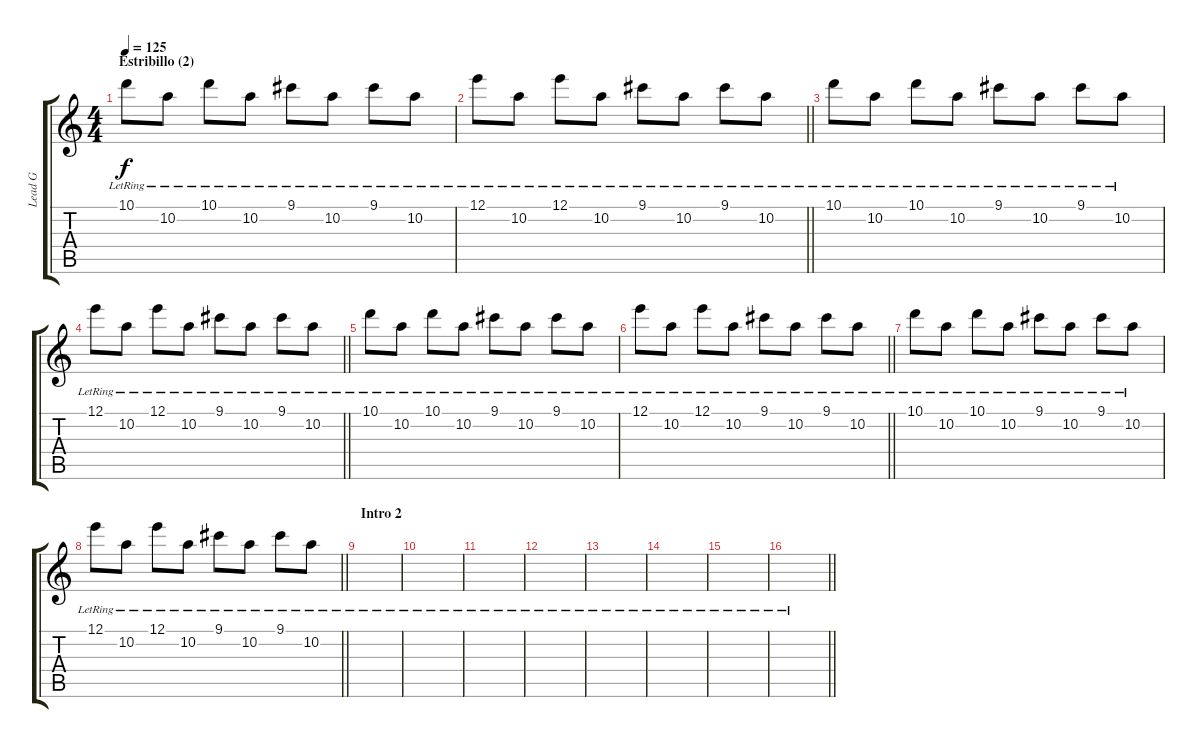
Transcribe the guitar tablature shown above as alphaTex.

\track ("Lead G" "Lead G") {instrument distortionguitar}
\staff {score tabs}
\tuning (E4 B3 G3 D3 A2 E2) {hide}
\ts (4 4)
\section ("" "Estribillo (2)")
\tempo 125
\clef g2
\ks c
10.1{lr}.8{dy f} 10.2{lr}.8 10.1{lr}.8 10.2{lr}.8 9.1{lr}.8 10.2{lr}.8 9.1{lr}.8 10.2{lr}.8 |
\barLineRight lightlight
12.1{lr}.8 10.2{lr}.8 12.1{lr}.8 10.2{lr}.8 9.1{lr}.8 10.2{lr}.8 9.1{lr}.8 10.2{lr}.8 |
10.1{lr}.8 10.2{lr}.8 10.1{lr}.8 10.2{lr}.8 9.1{lr}.8 10.2{lr}.8 9.1{lr}.8 10.2{lr}.8 |
\barLineRight lightlight
12.1{lr}.8 10.2{lr}.8 12.1{lr}.8 10.2{lr}.8 9.1{lr}.8 10.2{lr}.8 9.1{lr}.8 10.2{lr}.8 |
10.1{lr}.8 10.2{lr}.8 10.1{lr}.8 10.2{lr}.8 9.1{lr}.8 10.2{lr}.8 9.1{lr}.8 10.2{lr}.8 |
\barLineRight lightlight
12.1{lr}.8 10.2{lr}.8 12.1{lr}.8 10.2{lr}.8 9.1{lr}.8 10.2{lr}.8 9.1{lr}.8 10.2{lr}.8 |
10.1{lr}.8 10.2{lr}.8 10.1{lr}.8 10.2{lr}.8 9.1{lr}.8 10.2{lr}.8 9.1{lr}.8 10.2{lr}.8 |
\barLineRight lightlight
12.1{lr}.8 10.2{lr}.8 12.1{lr}.8 10.2{lr}.8 9.1{lr}.8 10.2{lr}.8 9.1{lr}.8 10.2{lr}.8 |
\section ("" "Intro 2")
|
|
|
|
|
|
|
\barLineRight lightlight
